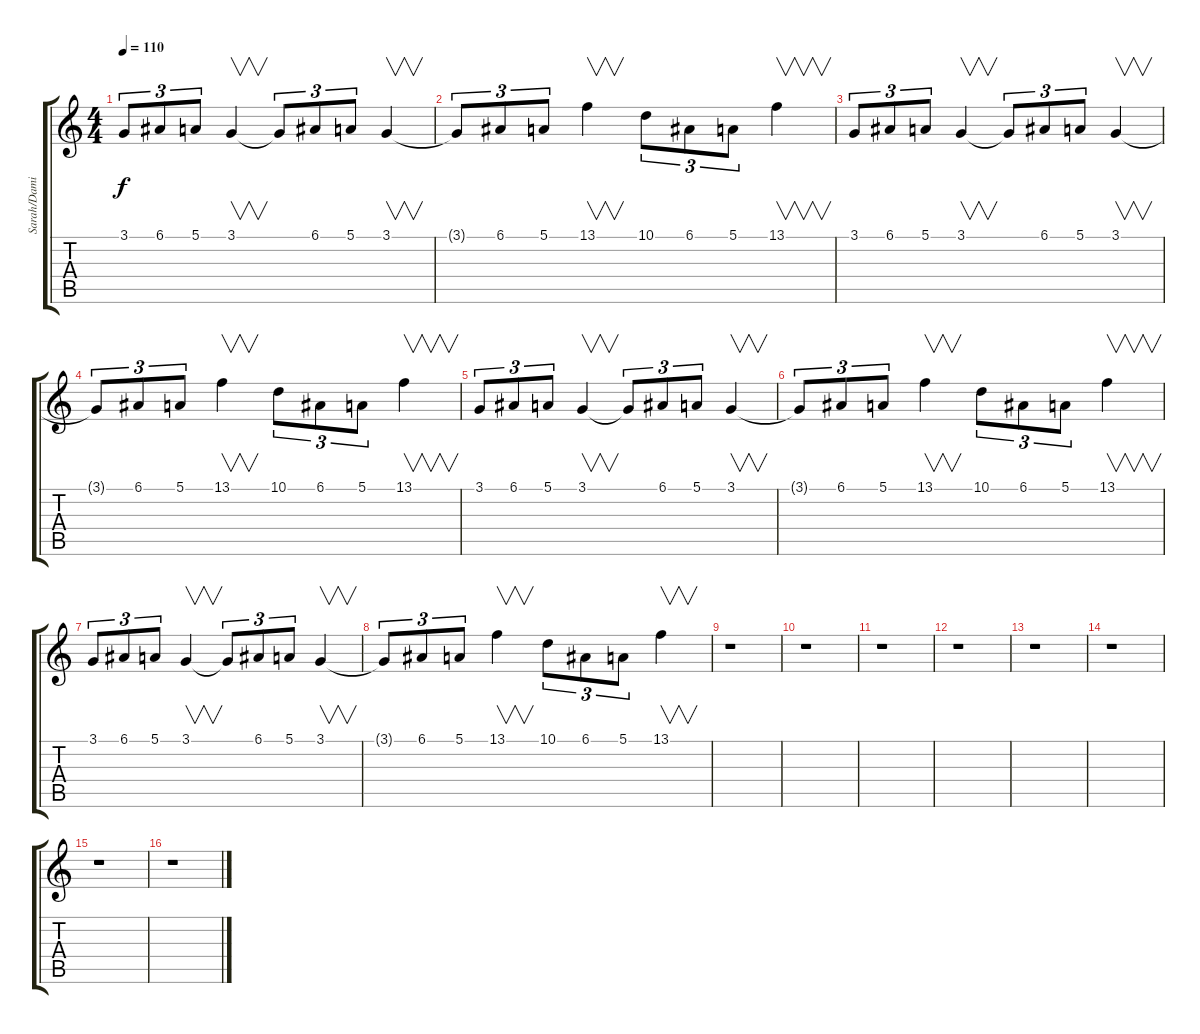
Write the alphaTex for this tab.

\track ("Sarah/Damien (Choir/Keyb)" "Sarah/Dami") {instrument pad4choir}
\staff {score tabs}
\tuning (E4 B3 G3 D3 A2 E2) {hide}
\ts (4 4)
\tempo 110
\clef g2
\ks c
3.1.8{tu (3 2) dy f instrument pad4choir} 6.1.8{tu (3 2)} 5.1.8{tu (3 2)} 3.1.4{v} 3.1{t}.8{tu (3 2)} 6.1.8{tu (3 2)} 5.1.8{tu (3 2)} 3.1.4{v} |
3.1{t}.8{tu (3 2)} 6.1.8{tu (3 2)} 5.1.8{tu (3 2)} 13.1.4{v} 10.1.8{tu (3 2)} 6.1.8{tu (3 2)} 5.1.8{tu (3 2)} 13.1.4{v} |
3.1.8{tu (3 2)} 6.1.8{tu (3 2)} 5.1.8{tu (3 2)} 3.1.4{v} 3.1{t}.8{tu (3 2)} 6.1.8{tu (3 2)} 5.1.8{tu (3 2)} 3.1.4{v} |
3.1{t}.8{tu (3 2)} 6.1.8{tu (3 2)} 5.1.8{tu (3 2)} 13.1.4{v} 10.1.8{tu (3 2)} 6.1.8{tu (3 2)} 5.1.8{tu (3 2)} 13.1.4{v} |
3.1.8{tu (3 2)} 6.1.8{tu (3 2)} 5.1.8{tu (3 2)} 3.1.4{v} 3.1{t}.8{tu (3 2)} 6.1.8{tu (3 2)} 5.1.8{tu (3 2)} 3.1.4{v} |
3.1{t}.8{tu (3 2)} 6.1.8{tu (3 2)} 5.1.8{tu (3 2)} 13.1.4{v} 10.1.8{tu (3 2)} 6.1.8{tu (3 2)} 5.1.8{tu (3 2)} 13.1.4{v} |
3.1.8{tu (3 2)} 6.1.8{tu (3 2)} 5.1.8{tu (3 2)} 3.1.4{v} 3.1{t}.8{tu (3 2)} 6.1.8{tu (3 2)} 5.1.8{tu (3 2)} 3.1.4{v} |
3.1{t}.8{tu (3 2)} 6.1.8{tu (3 2)} 5.1.8{tu (3 2)} 13.1.4{v} 10.1.8{tu (3 2)} 6.1.8{tu (3 2)} 5.1.8{tu (3 2)} 13.1.4{v} |
r.1 |
r.1 |
r.1 |
r.1 |
r.1 |
r.1 |
r.1 |
r.1
